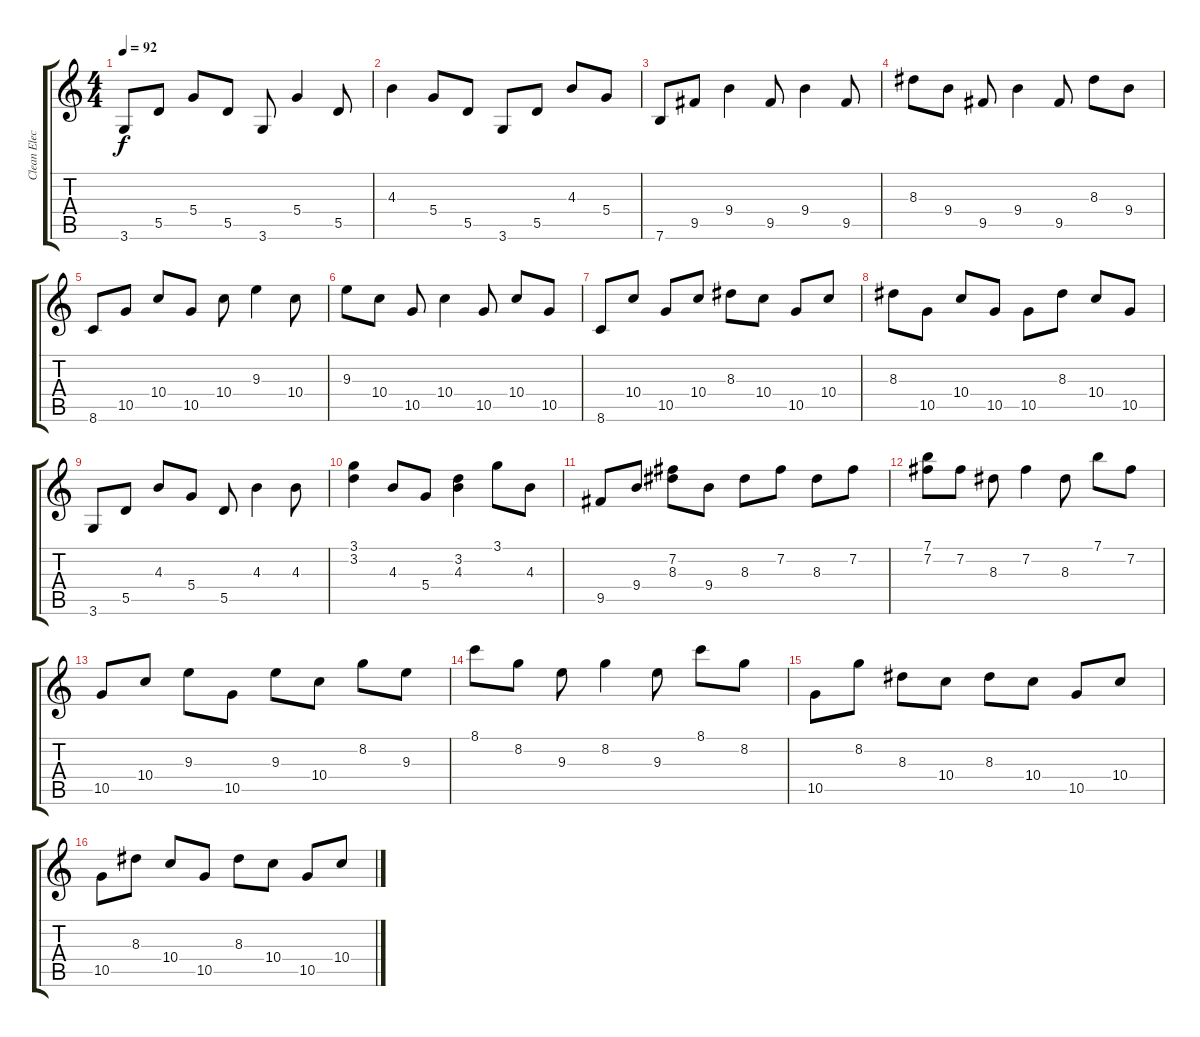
\track ("Clean Electric" "Clean Elec") {instrument electricguitarclean}
\staff {score tabs}
\tuning (E4 B3 G3 D3 A2 E2) {hide}
\ts (4 4)
\tempo 92
\clef g2
\ks c
3.6.8{dy f} 5.5.8 5.4.8 5.5.8 3.6.8 5.4.4 5.5.8 |
4.3.4 5.4.8 5.5.8 3.6.8 5.5.8 4.3.8 5.4.8 |
7.6.8 9.5.8 9.4.4 9.5.8 9.4.4 9.5.8 |
8.3.8 9.4.8 9.5.8 9.4.4 9.5.8 8.3.8 9.4.8 |
8.6.8 10.5.8 10.4.8 10.5.8 10.4.8 9.3.4 10.4.8 |
9.3.8 10.4.8 10.5.8 10.4.4 10.5.8 10.4.8 10.5.8 |
8.6.8 10.4.8 10.5.8 10.4.8 8.3.8 10.4.8 10.5.8 10.4.8 |
8.3.8 10.5.8 10.4.8 10.5.8 10.5.8 8.3.8 10.4.8 10.5.8 |
3.6.8 5.5.8 4.3.8 5.4.8 5.5.8 4.3.4 4.3.8 |
(3.1 3.2).4 4.3.8 5.4.8 (3.2 4.3).4 3.1.8 4.3.8 |
9.5.8 9.4.8 (7.2 8.3).8 9.4.8 8.3.8 7.2.8 8.3.8 7.2.8 |
(7.1 7.2).8 7.2.8 8.3.8 7.2.4 8.3.8 7.1.8 7.2.8 |
10.5.8 10.4.8 9.3.8 10.5.8 9.3.8 10.4.8 8.2.8 9.3.8 |
8.1.8 8.2.8 9.3.8 8.2.4 9.3.8 8.1.8 8.2.8 |
10.5.8 8.2.8 8.3.8 10.4.8 8.3.8 10.4.8 10.5.8 10.4.8 |
10.5.8 8.3.8 10.4.8 10.5.8 8.3.8 10.4.8 10.5.8 10.4.8
